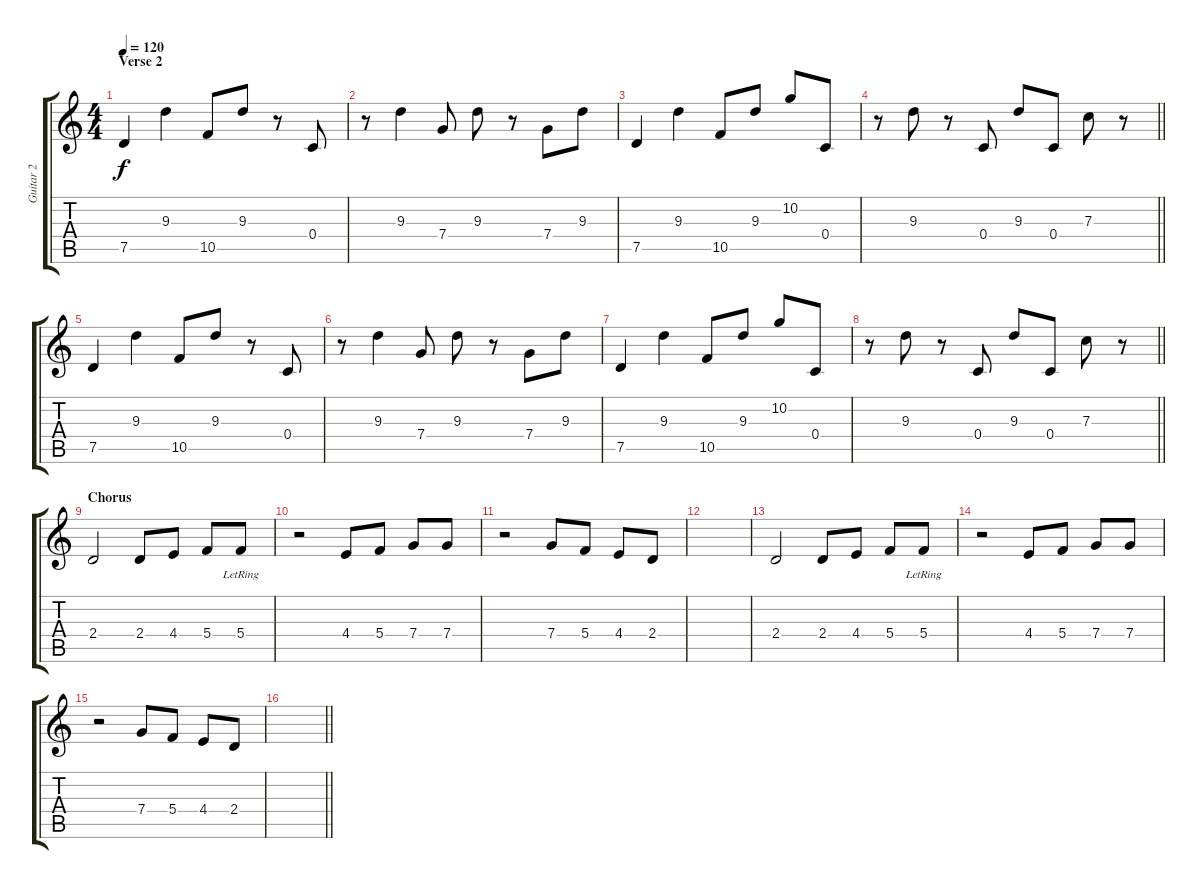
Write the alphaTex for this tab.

\track ("Guitar 2" "Guitar 2") {instrument distortionguitar}
\staff {score tabs}
\tuning (D4 A3 F3 C3 G2 C2) {hide}
\ts (4 4)
\section ("" "Verse 2")
\tempo 120
\clef g2
\ks c
7.5.4{dy f} 9.3.4 10.5.8 9.3.8 r.8 0.4.8 |
r.8 9.3.4 7.4.8 9.3.8 r.8 7.4.8 9.3.8 |
7.5.4 9.3.4 10.5.8 9.3.8 10.2.8 0.4.8 |
\barLineRight lightlight
r.8 9.3.8 r.8 0.4.8 9.3.8 0.4.8 7.3.8 r.8 |
7.5.4 9.3.4 10.5.8 9.3.8 r.8 0.4.8 |
r.8 9.3.4 7.4.8 9.3.8 r.8 7.4.8 9.3.8 |
7.5.4 9.3.4 10.5.8 9.3.8 10.2.8 0.4.8 |
\barLineRight lightlight
r.8 9.3.8 r.8 0.4.8 9.3.8 0.4.8 7.3.8 r.8 |
\section ("" "Chorus")
2.4.2 2.4.8 4.4.8 5.4.8 5.4{lr}.8 |
r.2 4.4.8 5.4.8 7.4.8 7.4.8 |
r.2 7.4.8 5.4.8 4.4.8 2.4.8 |
|
2.4.2 2.4.8 4.4.8 5.4.8 5.4{lr}.8 |
r.2 4.4.8 5.4.8 7.4.8 7.4.8 |
r.2 7.4.8 5.4.8 4.4.8 2.4.8 |
\barLineRight lightlight
